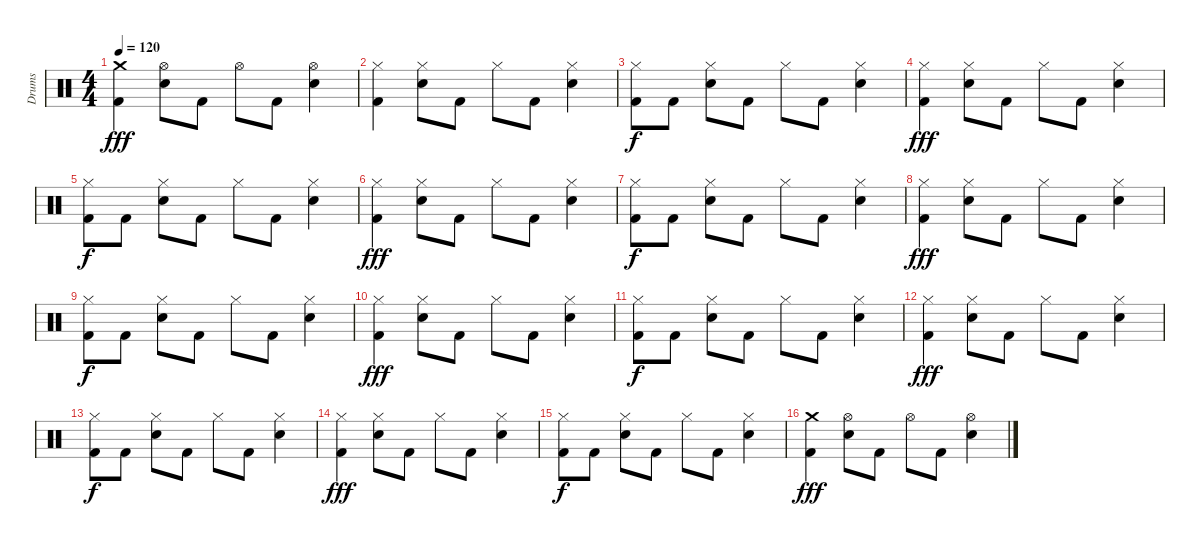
\track ("Drums" "Drums") {instrument percussion}
\staff {score}
\articulation defaults
\ts (4 4)
\tempo 120
\clef neutral
\ks c
("Crash medium (hit)" "Kick (hit) 2").4{dy fff} ("Hi-Hat (open)" "Snare (hit) 2").8 "Kick (hit) 2".8 "Hi-Hat (open)".8 "Kick (hit) 2".8 ("Hi-Hat (open)" "Snare (hit) 2").4 |
("Hi-Hat (closed)" "Kick (hit) 2").4 ("Hi-Hat (closed)" "Snare (hit) 2").8 "Kick (hit) 2".8 "Hi-Hat (closed)".8 "Kick (hit) 2".8 ("Hi-Hat (closed)" "Snare (hit) 2").4 |
("Hi-Hat (closed)" "Kick (hit) 2").8{dy f} "Kick (hit) 2".8 ("Hi-Hat (closed)" "Snare (hit) 2").8 "Kick (hit) 2".8 "Hi-Hat (closed)".8 "Kick (hit) 2".8 ("Hi-Hat (closed)" "Snare (hit) 2").4 |
("Hi-Hat (closed)" "Kick (hit) 2").4{dy fff} ("Hi-Hat (closed)" "Snare (hit) 2").8 "Kick (hit) 2".8 "Hi-Hat (closed)".8 "Kick (hit) 2".8 ("Hi-Hat (closed)" "Snare (hit) 2").4 |
("Hi-Hat (closed)" "Kick (hit) 2").8{dy f} "Kick (hit) 2".8 ("Hi-Hat (closed)" "Snare (hit) 2").8 "Kick (hit) 2".8 "Hi-Hat (closed)".8 "Kick (hit) 2".8 ("Hi-Hat (closed)" "Snare (hit) 2").4 |
("Hi-Hat (closed)" "Kick (hit) 2").4{dy fff} ("Hi-Hat (closed)" "Snare (hit) 2").8 "Kick (hit) 2".8 "Hi-Hat (closed)".8 "Kick (hit) 2".8 ("Hi-Hat (closed)" "Snare (hit) 2").4 |
("Hi-Hat (closed)" "Kick (hit) 2").8{dy f} "Kick (hit) 2".8 ("Hi-Hat (closed)" "Snare (hit) 2").8 "Kick (hit) 2".8 "Hi-Hat (closed)".8 "Kick (hit) 2".8 ("Hi-Hat (closed)" "Snare (hit) 2").4 |
("Hi-Hat (closed)" "Kick (hit) 2").4{dy fff} ("Hi-Hat (closed)" "Snare (hit) 2").8 "Kick (hit) 2".8 "Hi-Hat (closed)".8 "Kick (hit) 2".8 ("Hi-Hat (closed)" "Snare (hit) 2").4 |
("Hi-Hat (closed)" "Kick (hit) 2").8{dy f} "Kick (hit) 2".8 ("Hi-Hat (closed)" "Snare (hit) 2").8 "Kick (hit) 2".8 "Hi-Hat (closed)".8 "Kick (hit) 2".8 ("Hi-Hat (closed)" "Snare (hit) 2").4 |
("Hi-Hat (closed)" "Kick (hit) 2").4{dy fff} ("Hi-Hat (closed)" "Snare (hit) 2").8 "Kick (hit) 2".8 "Hi-Hat (closed)".8 "Kick (hit) 2".8 ("Hi-Hat (closed)" "Snare (hit) 2").4 |
("Hi-Hat (closed)" "Kick (hit) 2").8{dy f} "Kick (hit) 2".8 ("Hi-Hat (closed)" "Snare (hit) 2").8 "Kick (hit) 2".8 "Hi-Hat (closed)".8 "Kick (hit) 2".8 ("Hi-Hat (closed)" "Snare (hit) 2").4 |
("Hi-Hat (closed)" "Kick (hit) 2").4{dy fff} ("Hi-Hat (closed)" "Snare (hit) 2").8 "Kick (hit) 2".8 "Hi-Hat (closed)".8 "Kick (hit) 2".8 ("Hi-Hat (closed)" "Snare (hit) 2").4 |
("Hi-Hat (closed)" "Kick (hit) 2").8{dy f} "Kick (hit) 2".8 ("Hi-Hat (closed)" "Snare (hit) 2").8 "Kick (hit) 2".8 "Hi-Hat (closed)".8 "Kick (hit) 2".8 ("Hi-Hat (closed)" "Snare (hit) 2").4 |
("Hi-Hat (closed)" "Kick (hit) 2").4{dy fff} ("Hi-Hat (closed)" "Snare (hit) 2").8 "Kick (hit) 2".8 "Hi-Hat (closed)".8 "Kick (hit) 2".8 ("Hi-Hat (closed)" "Snare (hit) 2").4 |
("Hi-Hat (closed)" "Kick (hit) 2").8{dy f} "Kick (hit) 2".8 ("Hi-Hat (closed)" "Snare (hit) 2").8 "Kick (hit) 2".8 "Hi-Hat (closed)".8 "Kick (hit) 2".8 ("Hi-Hat (closed)" "Snare (hit) 2").4 |
("Crash medium (hit)" "Kick (hit) 2").4{dy fff} ("Hi-Hat (open)" "Snare (hit) 2").8 "Kick (hit) 2".8 "Hi-Hat (open)".8 "Kick (hit) 2".8 ("Hi-Hat (open)" "Snare (hit) 2").4
